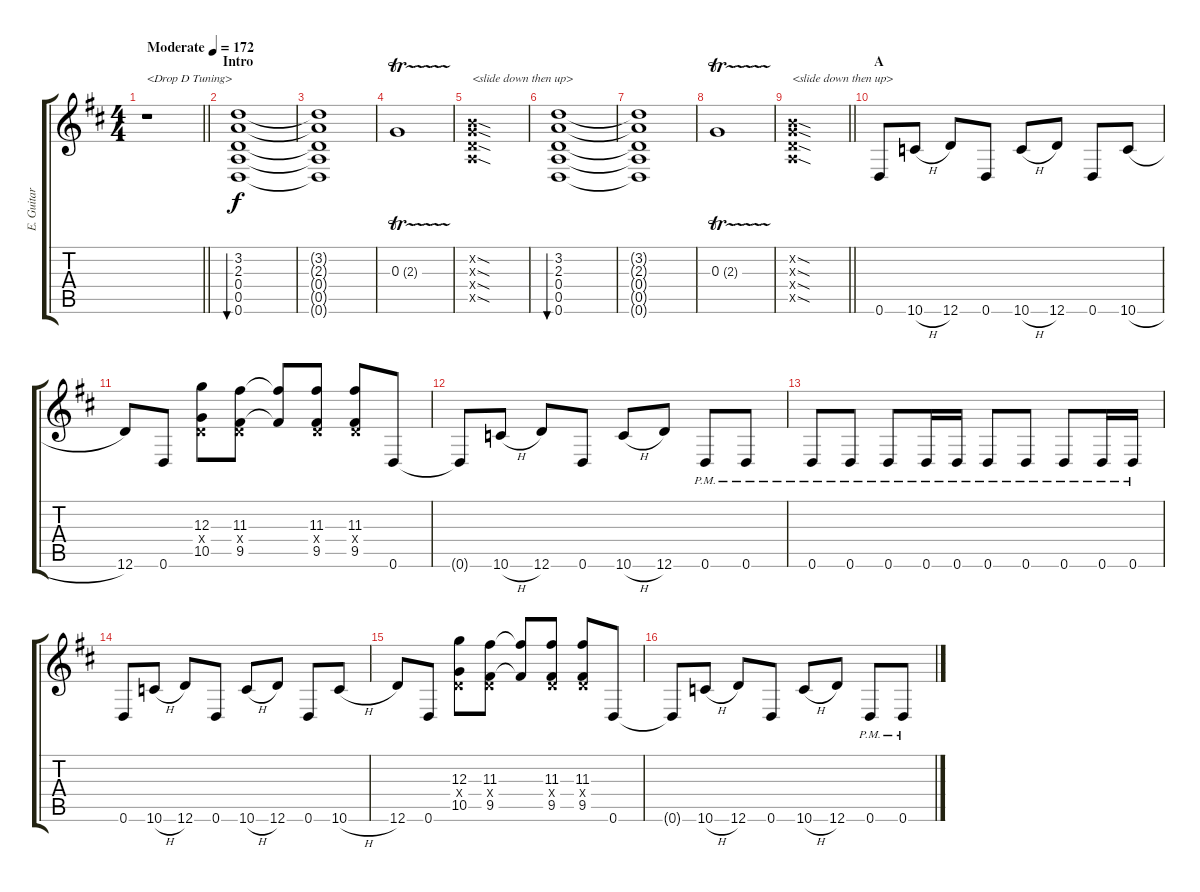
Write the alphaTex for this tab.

\track ("E. Guitar I" "E. Guitar ") {instrument overdrivenguitar}
\staff {score tabs}
\tuning (E4 B3 G3 D3 A2 D2) {hide}
\ts (4 4)
\tempo (172 "Moderate")
\clef g2
\barLineRight lightlight
\ks d
r.1{txt "<Drop D Tuning>" dy f instrument overdrivenguitar} |
\section ("" "Intro")
(3.2 2.3 0.4 0.5 0.6).1{bu 120} |
(3.2{t} 2.3{t} 0.4{t} 0.5{t} 0.6{t}).1 |
0.3{tr (2 16)}.1 |
(0.2{sod x} 0.3{sod x} 0.4{sod x} 0.5{sod x}).1{txt "<slide down then up>"} |
(3.2 2.3 0.4 0.5 0.6).1{bu 120} |
(3.2{t} 2.3{t} 0.4{t} 0.5{t} 0.6{t}).1 |
0.3{tr (2 16)}.1 |
\barLineRight lightlight
(0.2{sod x} 0.3{sod x} 0.4{sod x} 0.5{sod x}).1{txt "<slide down then up>"} |
\section ("" "A")
0.6.8 10.6{h}.8 12.6.8 0.6.8 10.6{h}.8 12.6.8 0.6.8 10.6{h}.8 |
12.6.8 0.6.8 (12.3 0.4{x} 10.5).8 (11.3 0.4{x} 9.5).8 (11.3{t} 9.5{t}).8 (11.3 0.4{x} 9.5).8 (11.3 0.4{x} 9.5).8 0.6.8 |
0.6{t}.8 10.6{h}.8 12.6.8 0.6.8 10.6{h}.8 12.6.8 0.6{pm}.8 0.6{pm}.8 |
0.6{pm}.8 0.6{pm}.8 0.6{pm}.8 0.6{pm}.16 0.6{pm}.16 0.6{pm}.8 0.6{pm}.8 0.6{pm}.8 0.6{pm}.16 0.6{pm}.16 |
0.6.8 10.6{h}.8 12.6.8 0.6.8 10.6{h}.8 12.6.8 0.6.8 10.6{h}.8 |
12.6.8 0.6.8 (12.3 0.4{x} 10.5).8 (11.3 0.4{x} 9.5).8 (11.3{t} 9.5{t}).8 (11.3 0.4{x} 9.5).8 (11.3 0.4{x} 9.5).8 0.6.8 |
0.6{t}.8 10.6{h}.8 12.6.8 0.6.8 10.6{h}.8 12.6.8 0.6{pm}.8 0.6{pm}.8
